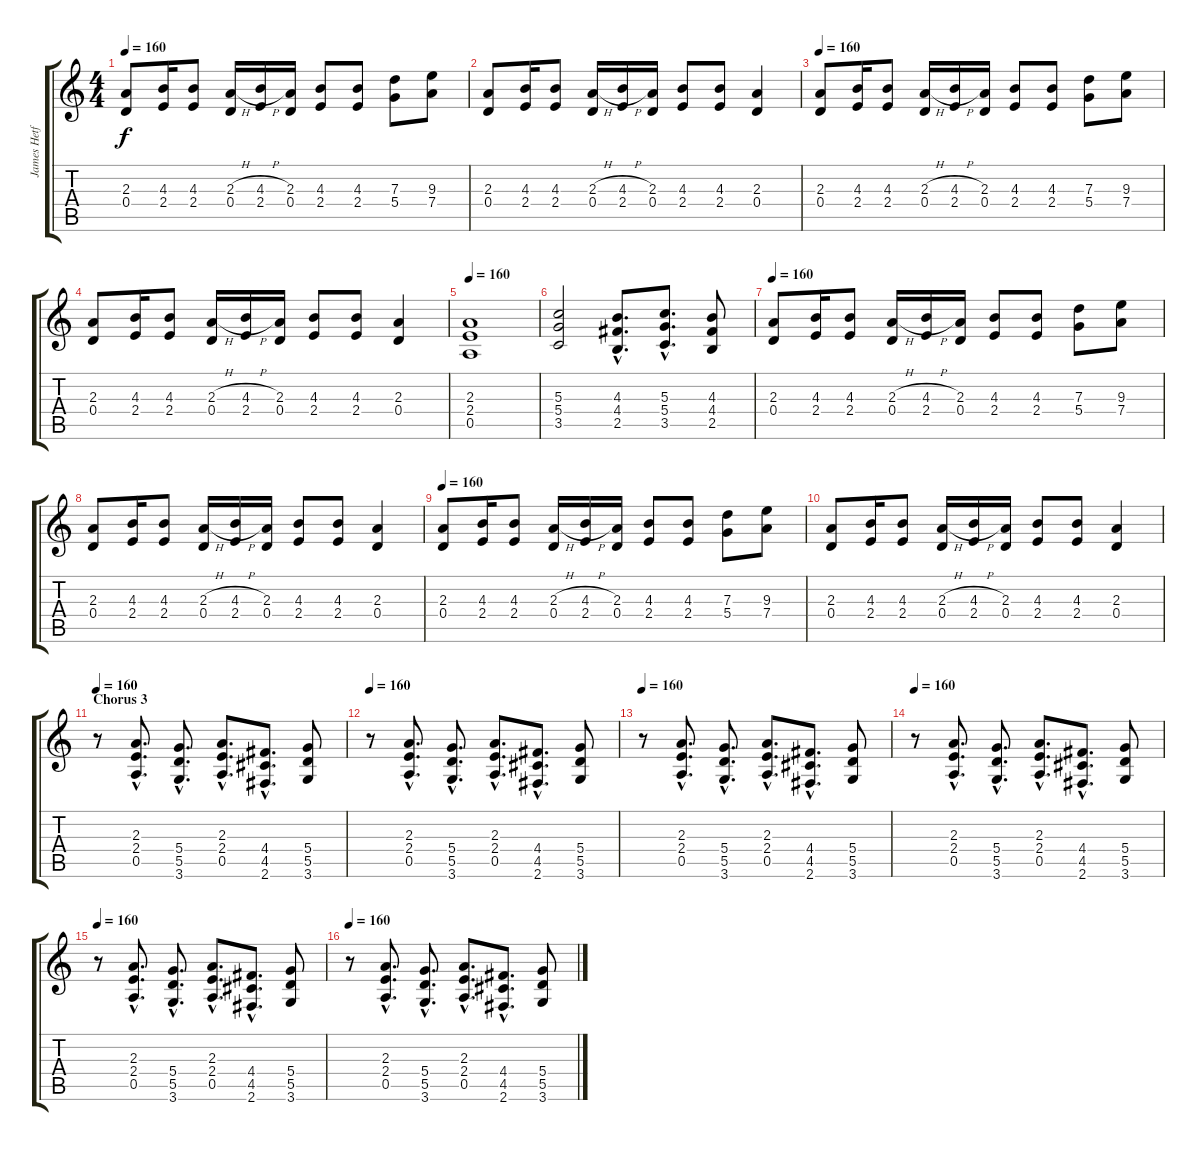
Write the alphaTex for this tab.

\track ("James Hetfield" "James Hetf") {instrument distortionguitar}
\staff {score tabs}
\tuning (E4 B3 G3 D3 A2 E2) {hide}
\ts (4 4)
\tempo 160
\clef g2
\ks c
(2.3 0.4).8{dy f volume 15} (4.3 2.4).16 (4.3 2.4).8 (2.3{h} 0.4).16 (4.3{h} 2.4).16 (2.3 0.4).16 (4.3 2.4).8 (4.3 2.4).8 (7.3 5.4).8 (9.3 7.4).8 |
(2.3 0.4).8 (4.3 2.4).16 (4.3 2.4).8 (2.3{h} 0.4).16 (4.3{h} 2.4).16 (2.3 0.4).16 (4.3 2.4).8 (4.3 2.4).8 (2.3 0.4).4 |
\tempo 160
(2.3 0.4).8{volume 15} (4.3 2.4).16 (4.3 2.4).8 (2.3{h} 0.4).16 (4.3{h} 2.4).16 (2.3 0.4).16 (4.3 2.4).8 (4.3 2.4).8 (7.3 5.4).8 (9.3 7.4).8 |
(2.3 0.4).8 (4.3 2.4).16 (4.3 2.4).8 (2.3{h} 0.4).16 (4.3{h} 2.4).16 (2.3 0.4).16 (4.3 2.4).8 (4.3 2.4).8 (2.3 0.4).4 |
\tempo 160
(2.3 2.4 0.5).1 |
(5.3 5.4 3.5).2 (4.3{hac} 4.4{hac} 2.5{hac}).8{d} (5.3{hac} 5.4{hac} 3.5{hac}).8{d} (4.3 4.4 2.5).8 |
\tempo 160
(2.3 0.4).8{volume 15} (4.3 2.4).16 (4.3 2.4).8 (2.3{h} 0.4).16 (4.3{h} 2.4).16 (2.3 0.4).16 (4.3 2.4).8 (4.3 2.4).8 (7.3 5.4).8 (9.3 7.4).8 |
(2.3 0.4).8 (4.3 2.4).16 (4.3 2.4).8 (2.3{h} 0.4).16 (4.3{h} 2.4).16 (2.3 0.4).16 (4.3 2.4).8 (4.3 2.4).8 (2.3 0.4).4 |
\tempo 160
(2.3 0.4).8{volume 15} (4.3 2.4).16 (4.3 2.4).8 (2.3{h} 0.4).16 (4.3{h} 2.4).16 (2.3 0.4).16 (4.3 2.4).8 (4.3 2.4).8 (7.3 5.4).8 (9.3 7.4).8 |
(2.3 0.4).8 (4.3 2.4).16 (4.3 2.4).8 (2.3{h} 0.4).16 (4.3{h} 2.4).16 (2.3 0.4).16 (4.3 2.4).8 (4.3 2.4).8 (2.3 0.4).4 |
\section ("" "Chorus 3")
\tempo 160
r.8 (2.3{hac} 2.4{hac} 0.5{hac}).8{d} (5.4{hac} 5.5{hac} 3.6{hac}).8{d} (2.3{hac} 2.4{hac} 0.5{hac}).8{d} (4.4{hac} 4.5{hac} 2.6{hac}).8{d} (5.4 5.5 3.6).8 |
\tempo 160
r.8 (2.3{hac} 2.4{hac} 0.5{hac}).8{d} (5.4{hac} 5.5{hac} 3.6{hac}).8{d} (2.3{hac} 2.4{hac} 0.5{hac}).8{d} (4.4{hac} 4.5{hac} 2.6{hac}).8{d} (5.4 5.5 3.6).8 |
\tempo 160
r.8 (2.3{hac} 2.4{hac} 0.5{hac}).8{d} (5.4{hac} 5.5{hac} 3.6{hac}).8{d} (2.3{hac} 2.4{hac} 0.5{hac}).8{d} (4.4{hac} 4.5{hac} 2.6{hac}).8{d} (5.4 5.5 3.6).8 |
\tempo 160
r.8 (2.3{hac} 2.4{hac} 0.5{hac}).8{d} (5.4{hac} 5.5{hac} 3.6{hac}).8{d} (2.3{hac} 2.4{hac} 0.5{hac}).8{d} (4.4{hac} 4.5{hac} 2.6{hac}).8{d} (5.4 5.5 3.6).8 |
\tempo 160
r.8 (2.3{hac} 2.4{hac} 0.5{hac}).8{d} (5.4{hac} 5.5{hac} 3.6{hac}).8{d} (2.3{hac} 2.4{hac} 0.5{hac}).8{d} (4.4{hac} 4.5{hac} 2.6{hac}).8{d} (5.4 5.5 3.6).8 |
\tempo 160
r.8 (2.3{hac} 2.4{hac} 0.5{hac}).8{d} (5.4{hac} 5.5{hac} 3.6{hac}).8{d} (2.3{hac} 2.4{hac} 0.5{hac}).8{d} (4.4{hac} 4.5{hac} 2.6{hac}).8{d} (5.4 5.5 3.6).8
